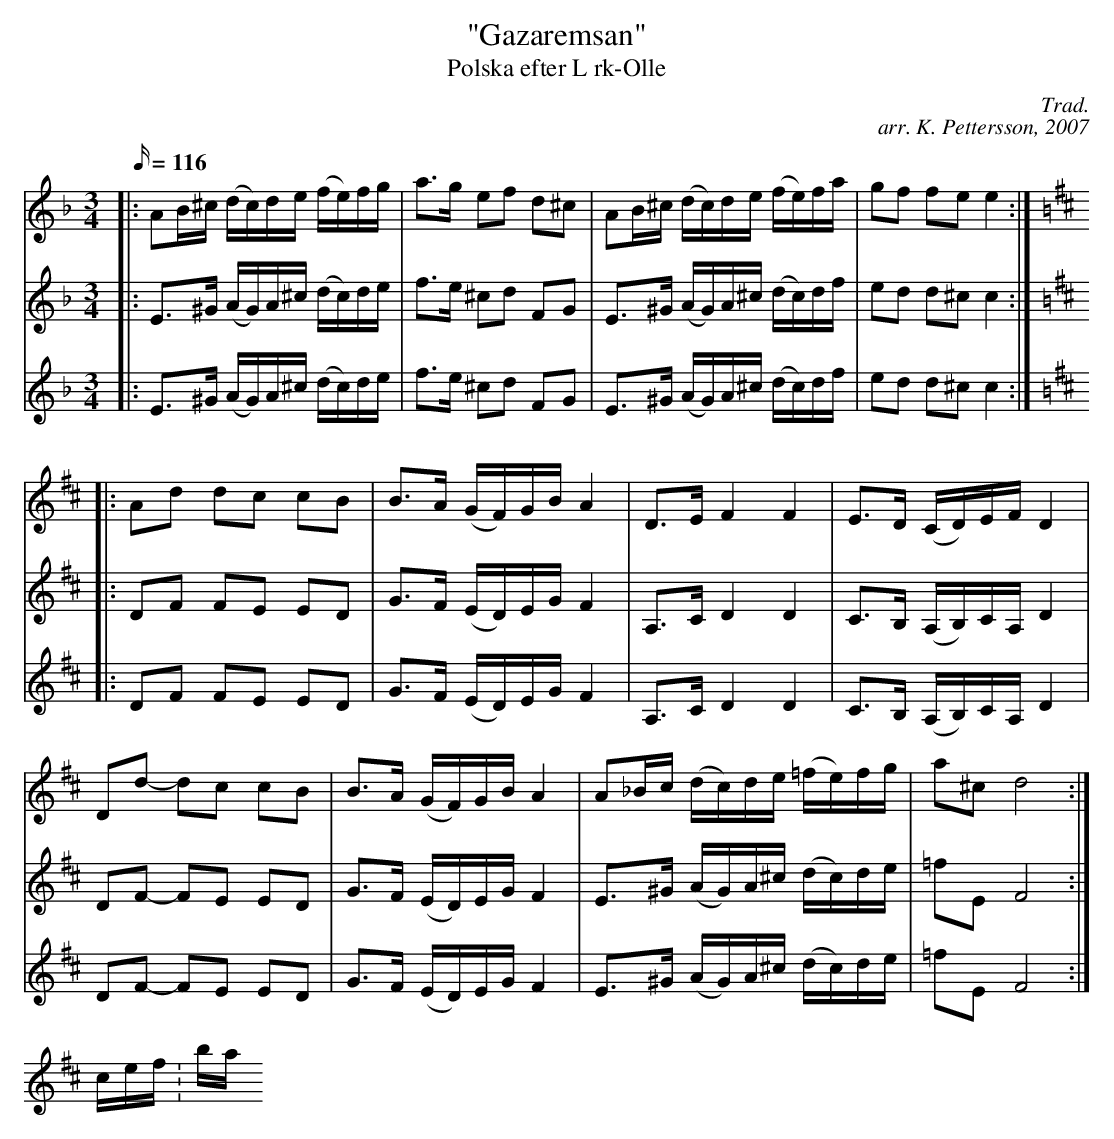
X:1
T: "Gazaremsan"
T: Polska efter L rk-Olle
C: Trad.
C: arr. K. Pettersson, 2007
M: 3/4
L: 1/16
Q: 116
K: Dm
V: 1
|: A2B^c (dc)de (fe)fg | a3g e2f2 d2^c2 | A2B^c (dc)de (fe)fa | g2f2 f2e2 e4 :|
K: D
|: A2d2 d2c2 c2B2 | B3A (GF)GB A4 | D3E F4 F4 | E3D (CD)EF D4 |
D2d2- d2c2 c2B2 | B3A (GF)GB A4 | A2_Bc (dc)de (=fe)fg | a2^c2 d8 :|
V: 2
|: E3^G (AG)A^c (dc)de | f3e ^c2d2 F2G2 | E3^G (AG)A^c (dc)df | e2d2 d2^c2 c4 :|
K: D
|: D2F2 F2E2 E2D2 | G3F (ED)EG F4 | A,3C D4 D4 | C3B, (A,B,)CA, D4 |
D2F2- F2E2 E2D2 | G3F (ED)EG F4 | E3^G (AG)A^c (dc)de | =f2E2 F8 :|
clef: bass
V: 3
|: E3^G (AG)A^c (dc)de | f3e ^c2d2 F2G2 | E3^G (AG)A^c (dc)df | e2d2 d2^c2 c4 :|
K: D
|: D2F2 F2E2 E2D2 | G3F (ED)EG F4 | A,3C D4 D4 | C3B, (A,B,)CA, D4 |
D2F2- F2E2 E2D2 | G3F (ED)EG F4 | E3^G (AG)A^c (dc)de | =f2E2 F8 :|
